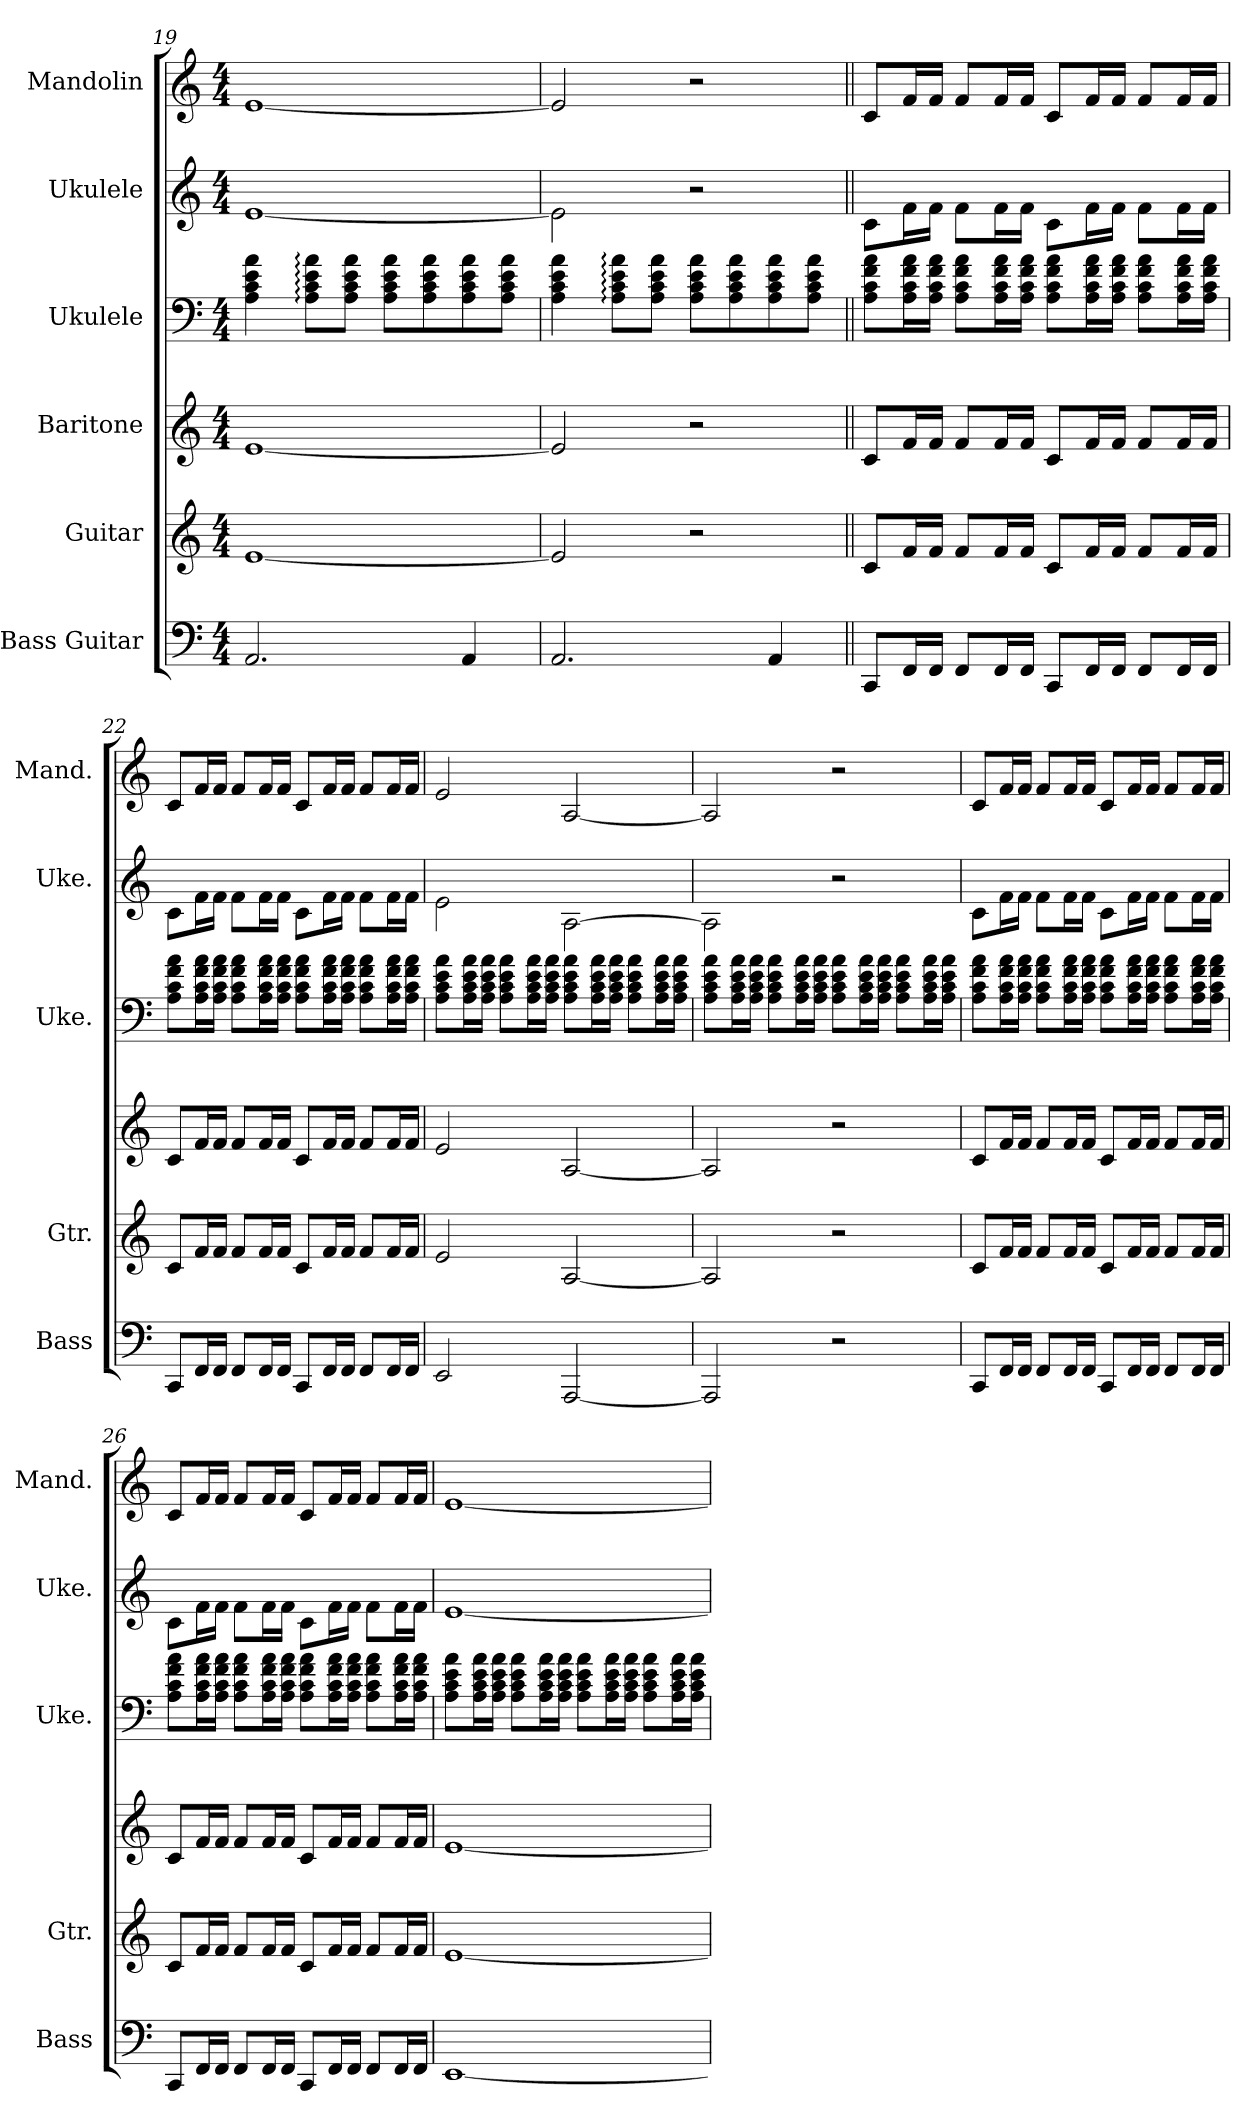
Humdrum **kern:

**kern	**harte	**kern	**harte	**kern	**harte	**kern	**kern	**harte	**kern	**harte
*part6	*part6	*part5	*part5	*part4	*part4	*part3	*part2	*part2	*part1	*part1
*staff6	*	*staff5	*	*staff4	*	*staff3	*staff2	*	*staff1	*
*I"Bass Guitar	*	*I"Guitar	*	*I"Baritone	*	*I"Ukulele	*I"Ukulele	*	*I"Mandolin	*
*I'Bass	*	*I'Gtr.	*	*	*	*I'Uke.	*I'Uke.	*	*I'Mand.	*
*	*	*	*	*	*	*	*	*	*clefG2	*
*k[]	*	*k[]	*	*k[]	*	*k[]	*k[]	*	*k[]	*
*C:	*	*C:	*	*C:	*	*C:	*C:	*	*C:	*
*M4/4	*	*M4/4	*	*M4/4	*	*M4/4	*M4/4	*	*M4/4	*
=19	=19	=19	=19	=19	=19	=19	=19	=19	=19	=19
2.AAi/	.	[1ej	A:min	[1ej	A:min	4Ai\ 4ci 4ei 4ai	[1ej	A:min	[1ej	A:min
.	.	.	.	.	.	8Ai\: 8ci: 8ei: 8ai:L	.	.	.	.
.	.	.	.	.	.	8Ai\ 8ci 8ei 8aiJ	.	.	.	.
.	.	.	.	.	.	8Ai\ 8ci 8ei 8aiL	.	.	.	.
.	.	.	.	.	.	8Ai\ 8ci 8ei 8ai	.	.	.	.
4AAi/	.	.	.	.	.	8Ai\ 8ci 8ei 8ai	.	.	.	.
.	.	.	.	.	.	8Ai\ 8ci 8ei 8aiJ	.	.	.	.
=20	=20	=20	=20	=20	=20	=20	=20	=20	=20	=20
2.AAi/	.	2ej/]	.	2ej/]	.	4Ai\ 4ci 4ei 4ai	2ej\]	.	2ej/]	.
.	.	.	.	.	.	8Ai\: 8ci: 8ei: 8ai:L	.	.	.	.
.	.	.	.	.	.	8Ai\ 8ci 8ei 8aiJ	.	.	.	.
.	.	2r	.	2r	.	8Ai\ 8ci 8ei 8aiL	2r	.	2r	.
.	.	.	.	.	.	8Ai\ 8ci 8ei 8ai	.	.	.	.
4AAi/	.	.	.	.	.	8Ai\ 8ci 8ei 8ai	.	.	.	.
.	.	.	.	.	.	8Ai\ 8ci 8ei 8aiJ	.	.	.	.
!!LO:PB:g=z
=21||	=21||	=21||	=21||	=21||	=21||	=21||	=21||	=21||	=21||	=21||
8CCZ/L	.	8cZ/L	F:maj	8cZ/L	F:maj	8Ai\ 8ci 8fi 8aiL	8cZ\L	F:maj	8cZ/L	F:maj
16FFZ/L	.	16fZ/L	.	16fZ/L	.	16Ai\ 16ci 16fi 16aiL	16fZ\L	.	16fZ/L	.
16FFZ/JJ	.	16fZ/JJ	.	16fZ/JJ	.	16Ai\ 16ci 16fi 16aiJJ	16fZ\JJ	.	16fZ/JJ	.
8FFZ/L	.	8fZ/L	.	8fZ/L	.	8Ai\ 8ci 8fi 8aiL	8fZ\L	.	8fZ/L	.
16FFZ/L	.	16fZ/L	.	16fZ/L	.	16Ai\ 16ci 16fi 16aiL	16fZ\L	.	16fZ/L	.
16FFZ/JJ	.	16fZ/JJ	.	16fZ/JJ	.	16Ai\ 16ci 16fi 16aiJJ	16fZ\JJ	.	16fZ/JJ	.
8CCZ/L	.	8cZ/L	.	8cZ/L	.	8Ai\ 8ci 8fi 8aiL	8cZ\L	.	8cZ/L	.
16FFZ/L	.	16fZ/L	.	16fZ/L	.	16Ai\ 16ci 16fi 16aiL	16fZ\L	.	16fZ/L	.
16FFZ/JJ	.	16fZ/JJ	.	16fZ/JJ	.	16Ai\ 16ci 16fi 16aiJJ	16fZ\JJ	.	16fZ/JJ	.
8FFZ/L	.	8fZ/L	.	8fZ/L	.	8Ai\ 8ci 8fi 8aiL	8fZ\L	.	8fZ/L	.
16FFZ/L	.	16fZ/L	.	16fZ/L	.	16Ai\ 16ci 16fi 16aiL	16fZ\L	.	16fZ/L	.
16FFZ/JJ	.	16fZ/JJ	.	16fZ/JJ	.	16Ai\ 16ci 16fi 16aiJJ	16fZ\JJ	.	16fZ/JJ	.
=22	=22	=22	=22	=22	=22	=22	=22	=22	=22	=22
8CCZ/L	.	8cZ/L	.	8cZ/L	.	8Ai\ 8ci 8fi 8aiL	8cZ\L	.	8cZ/L	.
16FFZ/L	.	16fZ/L	.	16fZ/L	.	16Ai\ 16ci 16fi 16aiL	16fZ\L	.	16fZ/L	.
16FFZ/JJ	.	16fZ/JJ	.	16fZ/JJ	.	16Ai\ 16ci 16fi 16aiJJ	16fZ\JJ	.	16fZ/JJ	.
8FFZ/L	.	8fZ/L	.	8fZ/L	.	8Ai\ 8ci 8fi 8aiL	8fZ\L	.	8fZ/L	.
16FFZ/L	.	16fZ/L	.	16fZ/L	.	16Ai\ 16ci 16fi 16aiL	16fZ\L	.	16fZ/L	.
16FFZ/JJ	.	16fZ/JJ	.	16fZ/JJ	.	16Ai\ 16ci 16fi 16aiJJ	16fZ\JJ	.	16fZ/JJ	.
8CCZ/L	.	8cZ/L	.	8cZ/L	.	8Ai\ 8ci 8fi 8aiL	8cZ\L	.	8cZ/L	.
16FFZ/L	.	16fZ/L	.	16fZ/L	.	16Ai\ 16ci 16fi 16aiL	16fZ\L	.	16fZ/L	.
16FFZ/JJ	.	16fZ/JJ	.	16fZ/JJ	.	16Ai\ 16ci 16fi 16aiJJ	16fZ\JJ	.	16fZ/JJ	.
8FFZ/L	.	8fZ/L	.	8fZ/L	.	8Ai\ 8ci 8fi 8aiL	8fZ\L	.	8fZ/L	.
16FFZ/L	.	16fZ/L	.	16fZ/L	.	16Ai\ 16ci 16fi 16aiL	16fZ\L	.	16fZ/L	.
16FFZ/JJ	.	16fZ/JJ	.	16fZ/JJ	.	16Ai\ 16ci 16fi 16aiJJ	16fZ\JJ	.	16fZ/JJ	.
=23	=23	=23	=23	=23	=23	=23	=23	=23	=23	=23
2EEZ/	.	2eZ/	A:min	2eZ/	A:min	8Ai\ 8ci 8ei 8aiL	2eZ\	A:min	2eZ/	A:min
.	.	.	.	.	.	16Ai\ 16ci 16ei 16aiL	.	.	.	.
.	.	.	.	.	.	16Ai\ 16ci 16ei 16aiJJ	.	.	.	.
.	.	.	.	.	.	8Ai\ 8ci 8ei 8aiL	.	.	.	.
.	.	.	.	.	.	16Ai\ 16ci 16ei 16aiL	.	.	.	.
.	.	.	.	.	.	16Ai\ 16ci 16ei 16aiJJ	.	.	.	.
[2AAAZ/	.	[2AZ/	.	[2AZ/	.	8Ai\ 8ci 8ei 8aiL	[2AZ\	.	[2AZ/	.
.	.	.	.	.	.	16Ai\ 16ci 16ei 16aiL	.	.	.	.
.	.	.	.	.	.	16Ai\ 16ci 16ei 16aiJJ	.	.	.	.
.	.	.	.	.	.	8Ai\ 8ci 8ei 8aiL	.	.	.	.
.	.	.	.	.	.	16Ai\ 16ci 16ei 16aiL	.	.	.	.
.	.	.	.	.	.	16Ai\ 16ci 16ei 16aiJJ	.	.	.	.
!!LO:LB:g=z
=24	=24	=24	=24	=24	=24	=24	=24	=24	=24	=24
2AAAZ/]	.	2AZ/]	.	2AZ/]	.	8Ai\ 8ci 8ei 8aiL	2AZ\]	.	2AZ/]	.
.	.	.	.	.	.	16Ai\ 16ci 16ei 16aiL	.	.	.	.
.	.	.	.	.	.	16Ai\ 16ci 16ei 16aiJJ	.	.	.	.
.	.	.	.	.	.	8Ai\ 8ci 8ei 8aiL	.	.	.	.
.	.	.	.	.	.	16Ai\ 16ci 16ei 16aiL	.	.	.	.
.	.	.	.	.	.	16Ai\ 16ci 16ei 16aiJJ	.	.	.	.
2r	.	2r	.	2r	.	8Ai\ 8ci 8ei 8aiL	2r	.	2r	.
.	.	.	.	.	.	16Ai\ 16ci 16ei 16aiL	.	.	.	.
.	.	.	.	.	.	16Ai\ 16ci 16ei 16aiJJ	.	.	.	.
.	.	.	.	.	.	8Ai\ 8ci 8ei 8aiL	.	.	.	.
.	.	.	.	.	.	16Ai\ 16ci 16ei 16aiL	.	.	.	.
.	.	.	.	.	.	16Ai\ 16ci 16ei 16aiJJ	.	.	.	.
=25	=25	=25	=25	=25	=25	=25	=25	=25	=25	=25
8CCZ/L	F:maj	8cZ/L	F:maj	8cZ/L	F:maj	8Ai\ 8ci 8fi 8aiL	8cZ\L	F:maj	8cZ/L	F:maj
16FFZ/L	.	16fZ/L	.	16fZ/L	.	16Ai\ 16ci 16fi 16aiL	16fZ\L	.	16fZ/L	.
16FFZ/JJ	.	16fZ/JJ	.	16fZ/JJ	.	16Ai\ 16ci 16fi 16aiJJ	16fZ\JJ	.	16fZ/JJ	.
8FFZ/L	.	8fZ/L	.	8fZ/L	.	8Ai\ 8ci 8fi 8aiL	8fZ\L	.	8fZ/L	.
16FFZ/L	.	16fZ/L	.	16fZ/L	.	16Ai\ 16ci 16fi 16aiL	16fZ\L	.	16fZ/L	.
16FFZ/JJ	.	16fZ/JJ	.	16fZ/JJ	.	16Ai\ 16ci 16fi 16aiJJ	16fZ\JJ	.	16fZ/JJ	.
8CCZ/L	.	8cZ/L	.	8cZ/L	.	8Ai\ 8ci 8fi 8aiL	8cZ\L	.	8cZ/L	.
16FFZ/L	.	16fZ/L	.	16fZ/L	.	16Ai\ 16ci 16fi 16aiL	16fZ\L	.	16fZ/L	.
16FFZ/JJ	.	16fZ/JJ	.	16fZ/JJ	.	16Ai\ 16ci 16fi 16aiJJ	16fZ\JJ	.	16fZ/JJ	.
8FFZ/L	.	8fZ/L	.	8fZ/L	.	8Ai\ 8ci 8fi 8aiL	8fZ\L	.	8fZ/L	.
16FFZ/L	.	16fZ/L	.	16fZ/L	.	16Ai\ 16ci 16fi 16aiL	16fZ\L	.	16fZ/L	.
16FFZ/JJ	.	16fZ/JJ	.	16fZ/JJ	.	16Ai\ 16ci 16fi 16aiJJ	16fZ\JJ	.	16fZ/JJ	.
=26	=26	=26	=26	=26	=26	=26	=26	=26	=26	=26
8CCZ/L	.	8cZ/L	.	8cZ/L	.	8Ai\ 8ci 8fi 8aiL	8cZ\L	.	8cZ/L	.
16FFZ/L	.	16fZ/L	.	16fZ/L	.	16Ai\ 16ci 16fi 16aiL	16fZ\L	.	16fZ/L	.
16FFZ/JJ	.	16fZ/JJ	.	16fZ/JJ	.	16Ai\ 16ci 16fi 16aiJJ	16fZ\JJ	.	16fZ/JJ	.
8FFZ/L	.	8fZ/L	.	8fZ/L	.	8Ai\ 8ci 8fi 8aiL	8fZ\L	.	8fZ/L	.
16FFZ/L	.	16fZ/L	.	16fZ/L	.	16Ai\ 16ci 16fi 16aiL	16fZ\L	.	16fZ/L	.
16FFZ/JJ	.	16fZ/JJ	.	16fZ/JJ	.	16Ai\ 16ci 16fi 16aiJJ	16fZ\JJ	.	16fZ/JJ	.
8CCZ/L	.	8cZ/L	.	8cZ/L	.	8Ai\ 8ci 8fi 8aiL	8cZ\L	.	8cZ/L	.
16FFZ/L	.	16fZ/L	.	16fZ/L	.	16Ai\ 16ci 16fi 16aiL	16fZ\L	.	16fZ/L	.
16FFZ/JJ	.	16fZ/JJ	.	16fZ/JJ	.	16Ai\ 16ci 16fi 16aiJJ	16fZ\JJ	.	16fZ/JJ	.
8FFZ/L	.	8fZ/L	.	8fZ/L	.	8Ai\ 8ci 8fi 8aiL	8fZ\L	.	8fZ/L	.
16FFZ/L	.	16fZ/L	.	16fZ/L	.	16Ai\ 16ci 16fi 16aiL	16fZ\L	.	16fZ/L	.
16FFZ/JJ	.	16fZ/JJ	.	16fZ/JJ	.	16Ai\ 16ci 16fi 16aiJJ	16fZ\JJ	.	16fZ/JJ	.
!!LO:PB:g=z
=27	=27	=27	=27	=27	=27	=27	=27	=27	=27	=27
[1EEZ	.	[1eZ	A:min	[1eZ	A:min	8Ai\ 8ci 8ei 8aiL	[1eZ	A:min	[1eZ	A:min
.	.	.	.	.	.	16Ai\ 16ci 16ei 16aiL	.	.	.	.
.	.	.	.	.	.	16Ai\ 16ci 16ei 16aiJJ	.	.	.	.
.	.	.	.	.	.	8Ai\ 8ci 8ei 8aiL	.	.	.	.
.	.	.	.	.	.	16Ai\ 16ci 16ei 16aiL	.	.	.	.
.	.	.	.	.	.	16Ai\ 16ci 16ei 16aiJJ	.	.	.	.
.	.	.	.	.	.	8Ai\ 8ci 8ei 8aiL	.	.	.	.
.	.	.	.	.	.	16Ai\ 16ci 16ei 16aiL	.	.	.	.
.	.	.	.	.	.	16Ai\ 16ci 16ei 16aiJJ	.	.	.	.
.	.	.	.	.	.	8Ai\ 8ci 8ei 8aiL	.	.	.	.
.	.	.	.	.	.	16Ai\ 16ci 16ei 16aiL	.	.	.	.
.	.	.	.	.	.	16Ai\ 16ci 16ei 16aiJJ	.	.	.	.
=	=	=	=	=	=	=	=	=	=	=
*-	*-	*-	*-	*-	*-	*-	*-	*-	*-	*-
